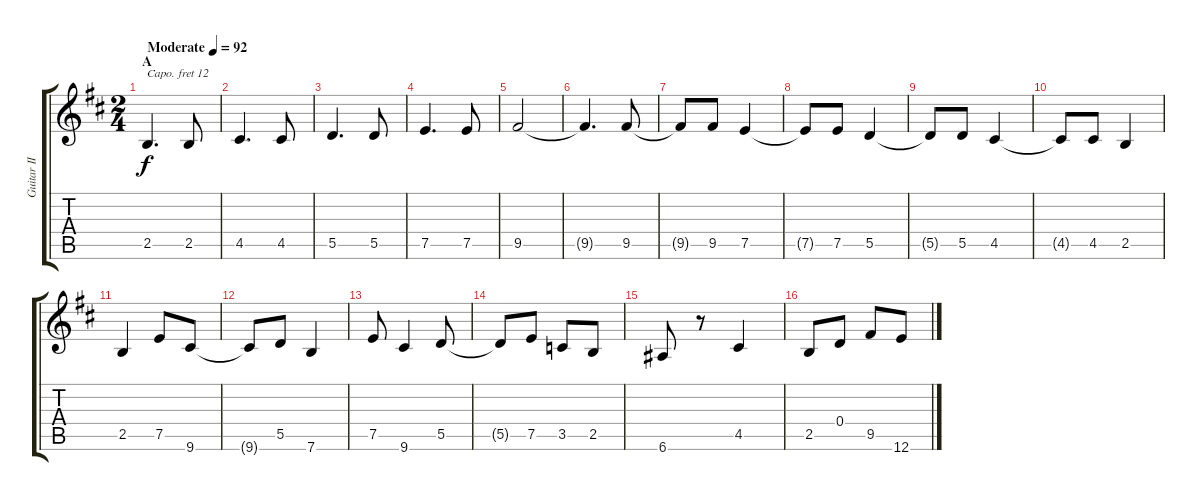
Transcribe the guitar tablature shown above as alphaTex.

\track ("Guitar II" "Guitar II") {instrument rockorgan}
\staff {score tabs}
\capo 12
\tuning (E4 B3 G3 D3 A2 E2) {hide}
\ts (2 4)
\section ("" "A")
\tempo (92 "Moderate")
\clef g2
\ks d
2.5.4{d dy f instrument rockorgan} 2.5.8 |
4.5.4{d} 4.5.8 |
5.5.4{d} 5.5.8 |
7.5.4{d} 7.5.8 |
9.5.2 |
9.5{t}.4{d} 9.5.8 |
9.5{t}.8 9.5.8 7.5.4 |
7.5{t}.8 7.5.8 5.5.4 |
5.5{t}.8 5.5.8 4.5.4 |
4.5{t}.8 4.5.8 2.5.4 |
2.5.4 7.5.8 9.6.8 |
9.6{t}.8 5.5.8 7.6.4 |
7.5.8 9.6.4 5.5.8 |
5.5{t}.8 7.5.8 3.5.8 2.5.8 |
6.6.8 r.8 4.5.4 |
2.5.8 0.4.8 9.5.8 12.6.8
